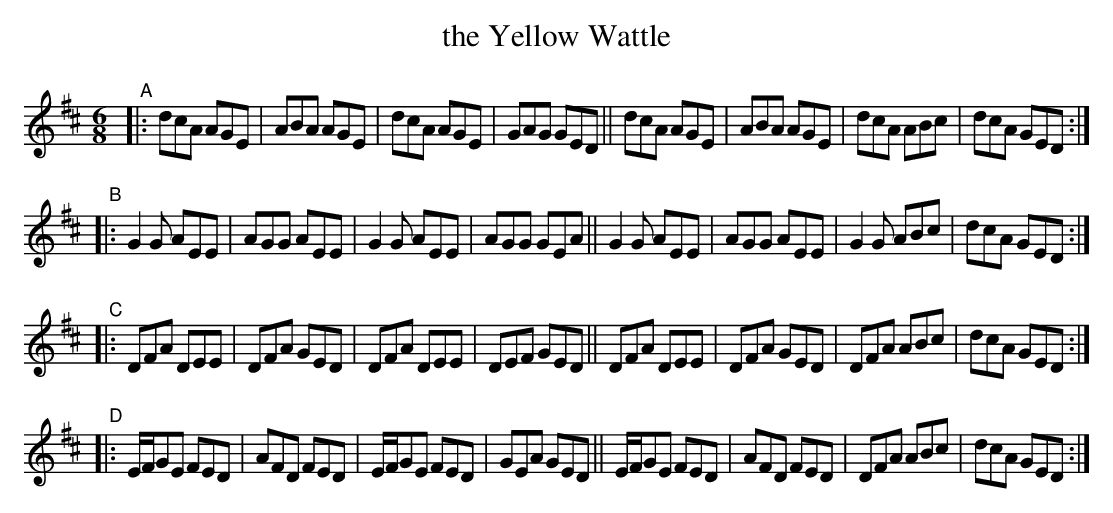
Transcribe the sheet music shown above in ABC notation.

X:1
T: the Yellow Wattle
M: 6/8
L: 1/8
K: D
"^A"\
|: dcA AGE | ABA AGE | dcA AGE | GAG GED \
|| dcA AGE | ABA AGE | dcA ABc | dcA GED :|
"^B"\
|: G2G AEE | AGG AEE | G2G AEE | AGG GEA \
|| G2G AEE | AGG AEE | G2G ABc | dcA GED :|
"^C"\
|: DFA DEE | DFA GED | DFA DEE | DEF GED \
|| DFA DEE | DFA GED | DFA ABc | dcA GED :|
"^D"\
|: E/F/GE FED | AFD FED | E/F/GE FED | GEA GED \
|| E/F/GE FED | AFD FED | DFA ABc | dcA GED :|
